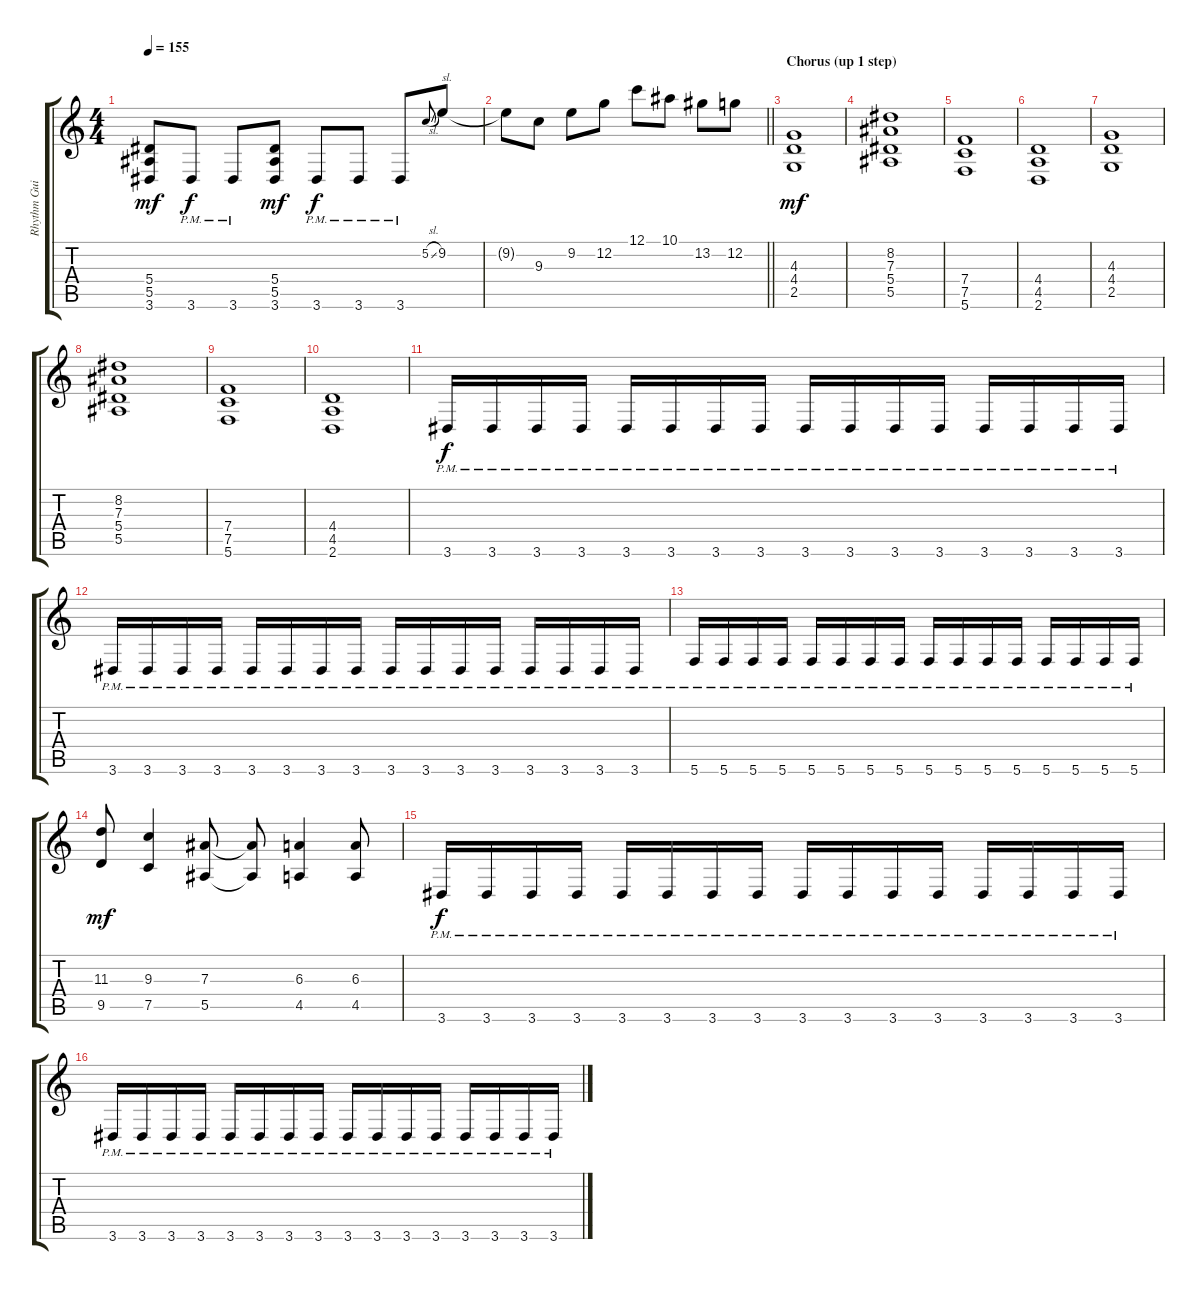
\track ("Rhythm Guitar I" "Rhythm Gui") {instrument distortionguitar}
\staff {score tabs}
\tuning (C4 G3 Eb3 Bb2 F2 C2) {hide}
\ts (4 4)
\tempo 155
\clef g2
\ks c
(5.4 5.5 3.6).8{dy mf} 3.6{pm}.8{dy f} 3.6{pm}.8 (5.4 5.5 3.6).8{dy mf} 3.6{pm}.8{dy f} 3.6{pm}.8 3.6{pm}.8 5.2{sl}.8{gr onbeat} 9.2.8{txt "sl."} |
\barLineRight lightlight
9.2{t}.8 9.3.8 9.2.8 12.2.8 12.1.8 10.1.8 13.2.8 12.2.8 |
\section ("" "Chorus (up 1 step)")
(4.3 4.4 2.5).1{dy mf} |
(8.2 7.3 5.4 5.5).1{volume 12} |
(7.4 7.5 5.6).1{volume 13} |
(4.4 4.5 2.6).1 |
(4.3 4.4 2.5).1 |
(8.2 7.3 5.4 5.5).1{volume 12} |
(7.4 7.5 5.6).1{volume 13} |
(4.4 4.5 2.6).1 |
3.6{pm}.16{dy f volume 14} 3.6{pm}.16 3.6{pm}.16 3.6{pm}.16 3.6{pm}.16 3.6{pm}.16 3.6{pm}.16 3.6{pm}.16 3.6{pm}.16 3.6{pm}.16 3.6{pm}.16 3.6{pm}.16 3.6{pm}.16 3.6{pm}.16 3.6{pm}.16 3.6{pm}.16 |
3.6{pm}.16 3.6{pm}.16 3.6{pm}.16 3.6{pm}.16 3.6{pm}.16 3.6{pm}.16 3.6{pm}.16 3.6{pm}.16 3.6{pm}.16 3.6{pm}.16 3.6{pm}.16 3.6{pm}.16 3.6{pm}.16 3.6{pm}.16 3.6{pm}.16 3.6{pm}.16 |
5.6{pm}.16 5.6{pm}.16 5.6{pm}.16 5.6{pm}.16 5.6{pm}.16 5.6{pm}.16 5.6{pm}.16 5.6{pm}.16 5.6{pm}.16 5.6{pm}.16 5.6{pm}.16 5.6{pm}.16 5.6{pm}.16 5.6{pm}.16 5.6{pm}.16 5.6{pm}.16 |
(11.3 9.5).8{dy mf volume 13} (9.3 7.5).4 (7.3 5.5).8 (7.3{t} 5.5{t}).8 (6.3 4.5).4 (6.3 4.5).8 |
3.6{pm}.16{dy f volume 14} 3.6{pm}.16 3.6{pm}.16 3.6{pm}.16 3.6{pm}.16 3.6{pm}.16 3.6{pm}.16 3.6{pm}.16 3.6{pm}.16 3.6{pm}.16 3.6{pm}.16 3.6{pm}.16 3.6{pm}.16 3.6{pm}.16 3.6{pm}.16 3.6{pm}.16 |
3.6{pm}.16 3.6{pm}.16 3.6{pm}.16 3.6{pm}.16 3.6{pm}.16 3.6{pm}.16 3.6{pm}.16 3.6{pm}.16 3.6{pm}.16 3.6{pm}.16 3.6{pm}.16 3.6{pm}.16 3.6{pm}.16 3.6{pm}.16 3.6{pm}.16 3.6{pm}.16
